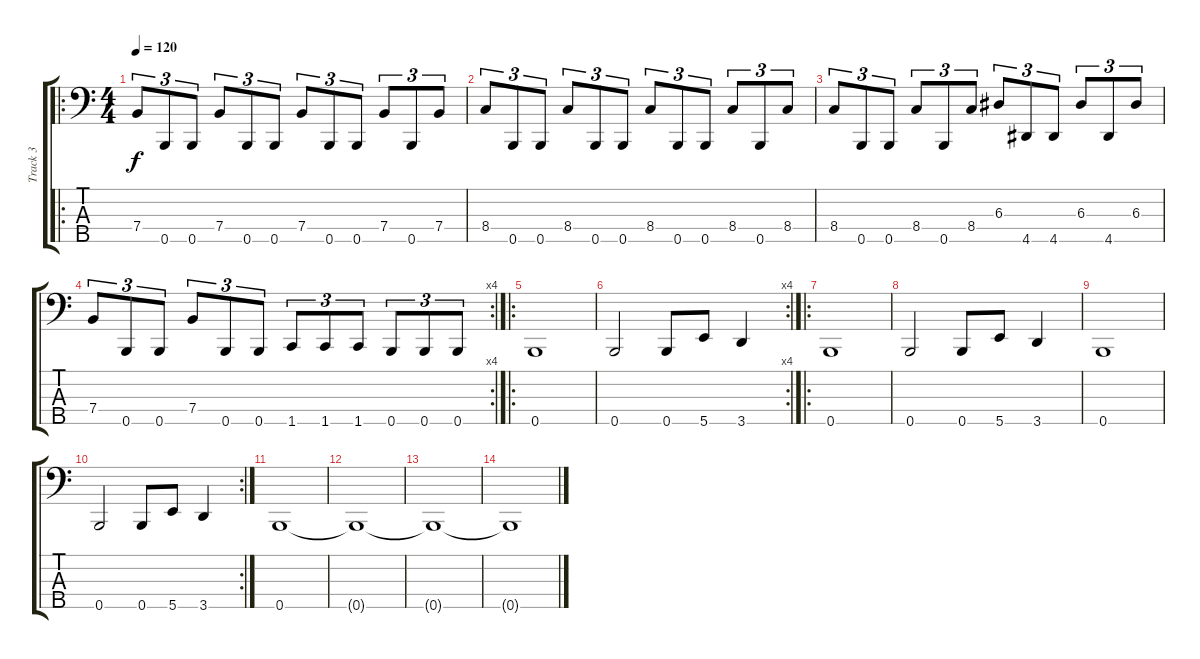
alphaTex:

\track ("Track 3" "Track 3") {instrument electricbassfinger}
\staff {score tabs}
\tuning (G2 D2 A1 E1 B0) {hide}
\ro
\ts (4 4)
\tempo 120
\clef f4
\ks c
7.4.8{tu (3 2) dy f} 0.5.8{tu (3 2)} 0.5.8{tu (3 2)} 7.4.8{tu (3 2)} 0.5.8{tu (3 2)} 0.5.8{tu (3 2)} 7.4.8{tu (3 2)} 0.5.8{tu (3 2)} 0.5.8{tu (3 2)} 7.4.8{tu (3 2)} 0.5.8{tu (3 2)} 7.4.8{tu (3 2)} |
8.4.8{tu (3 2)} 0.5.8{tu (3 2)} 0.5.8{tu (3 2)} 8.4.8{tu (3 2)} 0.5.8{tu (3 2)} 0.5.8{tu (3 2)} 8.4.8{tu (3 2)} 0.5.8{tu (3 2)} 0.5.8{tu (3 2)} 8.4.8{tu (3 2)} 0.5.8{tu (3 2)} 8.4.8{tu (3 2)} |
8.4.8{tu (3 2)} 0.5.8{tu (3 2)} 0.5.8{tu (3 2)} 8.4.8{tu (3 2)} 0.5.8{tu (3 2)} 8.4.8{tu (3 2)} 6.3.8{tu (3 2)} 4.5.8{tu (3 2)} 4.5.8{tu (3 2)} 6.3.8{tu (3 2)} 4.5.8{tu (3 2)} 6.3.8{tu (3 2)} |
\rc 4
7.4.8{tu (3 2)} 0.5.8{tu (3 2)} 0.5.8{tu (3 2)} 7.4.8{tu (3 2)} 0.5.8{tu (3 2)} 0.5.8{tu (3 2)} 1.5.8{tu (3 2)} 1.5.8{tu (3 2)} 1.5.8{tu (3 2)} 0.5.8{tu (3 2)} 0.5.8{tu (3 2)} 0.5.8{tu (3 2)} |
\ro
0.5.1 |
\rc 4
0.5.2 0.5.8 5.5.8 3.5.4 |
\ro
0.5.1 |
0.5.2 0.5.8 5.5.8 3.5.4 |
0.5.1 |
\rc 2
0.5.2 0.5.8 5.5.8 3.5.4 |
0.5.1 |
0.5{t}.1 |
0.5{t}.1 |
0.5{t}.1
